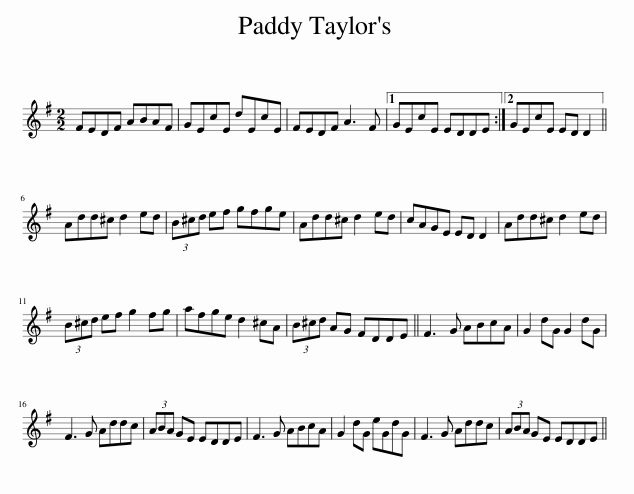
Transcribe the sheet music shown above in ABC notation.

X:1
L:1/8
M:2/2
I:linebreak $
K:G
V:1 treble
V:1
 FEDF ABAF | GEcE dEcE | FEDF A3 F |1 GEcE EDDE :|2 GEcE ED D2 ||$ %5
 Add^c d2 ed | (3B^cd ef gfge | Add^c d2 ed | cAGE ED D2 | Add^c d2 ed |$ %10
 (3B^cd ef g2 fg | afge d2 ^cA | (3B^cd AG FDDE || F3 G ABcA | G2 dG G2 dG |$ %15
 F3 G Addc | (3ABA GE EDDE | F3 G ABcA | G2 dG eGdG | F3 G Addc | %20
 (3ABA GE EDDE || %21
